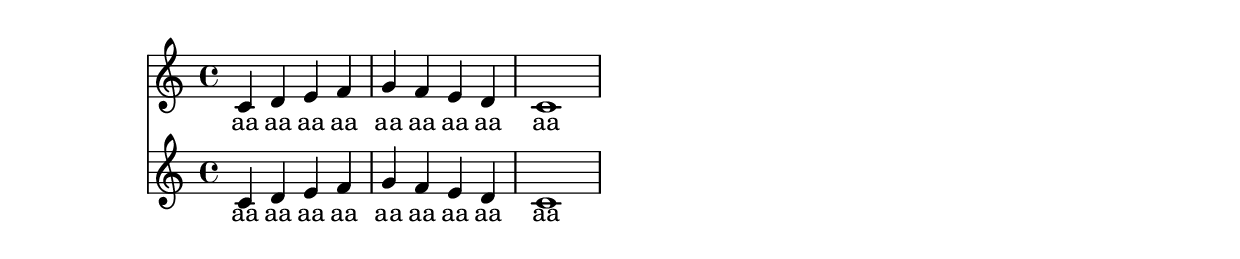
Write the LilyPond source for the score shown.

\version "2.13.42"

\header {
  lsrtags = "text, vocal-music, spacing"
  texidoc = "
This snippet shows how to bring the lyrics line closer to the staff.

"
  doctitle = "Adjusting lyrics vertical spacing"
}

% Default layout:
<<
  \new Staff \new Voice = melody \relative c' {
    c4 d e f
    g4 f e d
    c1
  }
  \new Lyrics \lyricsto melody { aa aa aa aa aa aa aa aa aa }

  % Reducing the minimum space below the staff and above the lyrics:
  \new Staff {
    \new Voice = melody \relative c' {
      c4 d e f
      g4 f e d
      c1
    }
  }
  \new Lyrics \with {
    \override VerticalAxisGroup #'nonstaff-relatedstaff-spacing = #'((basic-distance . 1))
  }
  \lyricsto melody { aa aa aa aa aa aa aa aa aa }
>>
